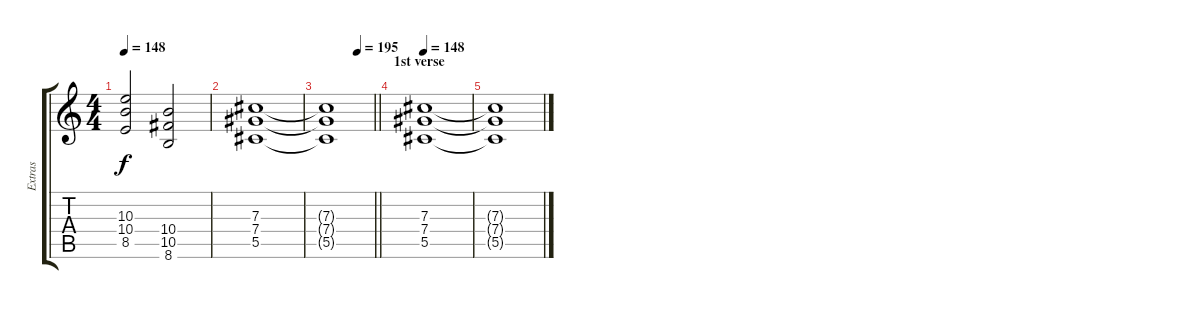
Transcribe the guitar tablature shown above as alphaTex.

\track ("Extras" "Extras") {instrument distortionguitar}
\staff {score tabs}
\tuning (Eb4 Bb3 Gb3 Db3 Ab2 Eb2) {hide}
\ts (4 4)
\tempo 148
\clef g2
\ks c
(10.3 10.4 8.5).2{dy f} (10.4 10.5 8.6).2 |
(7.3 7.4 5.5).1 |
\tempo (195 0.6666666666666666)
\barLineRight lightlight
(7.3{t} 7.4{t} 5.5{t}).1 |
\section ("" "1st verse")
\tempo 148
(7.3 7.4 5.5).1{volume 0} |
(7.3{t} 7.4{t} 5.5{t}).1
